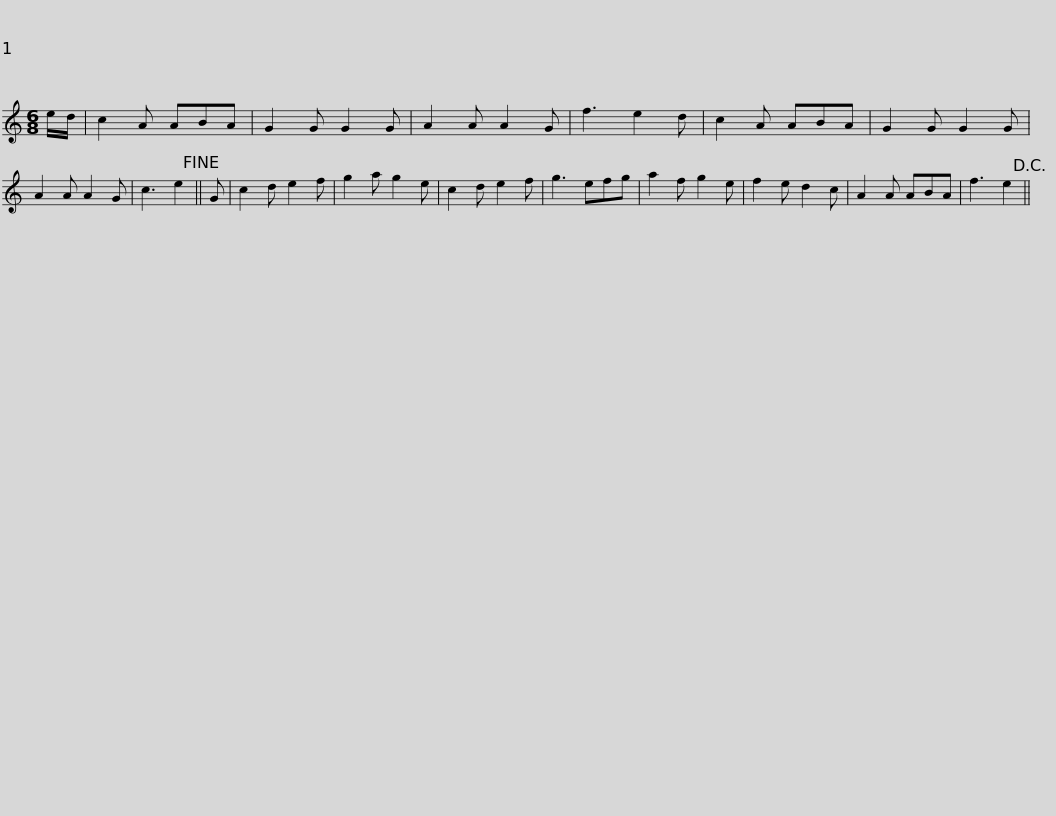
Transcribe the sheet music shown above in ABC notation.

X:1
L:1/8
M:6/8
I:linebreak $
K:C
V:1 treble
V:1
 e/d/ | c2 A ABA | G2 G G2 G | A2 A A2 G | f3 e2 d | %5
 c2 A ABA | G2 G G2 G | A2 A A2 G | c3 e2!fine! || G |$ %10
 c2 d e2 f | g2 a g2 e | c2 d e2 f | g3 efg | a2 f g2 e | %15
 f2 e d2 c | A2 A ABA | f3 e2!D.C.! || %18
